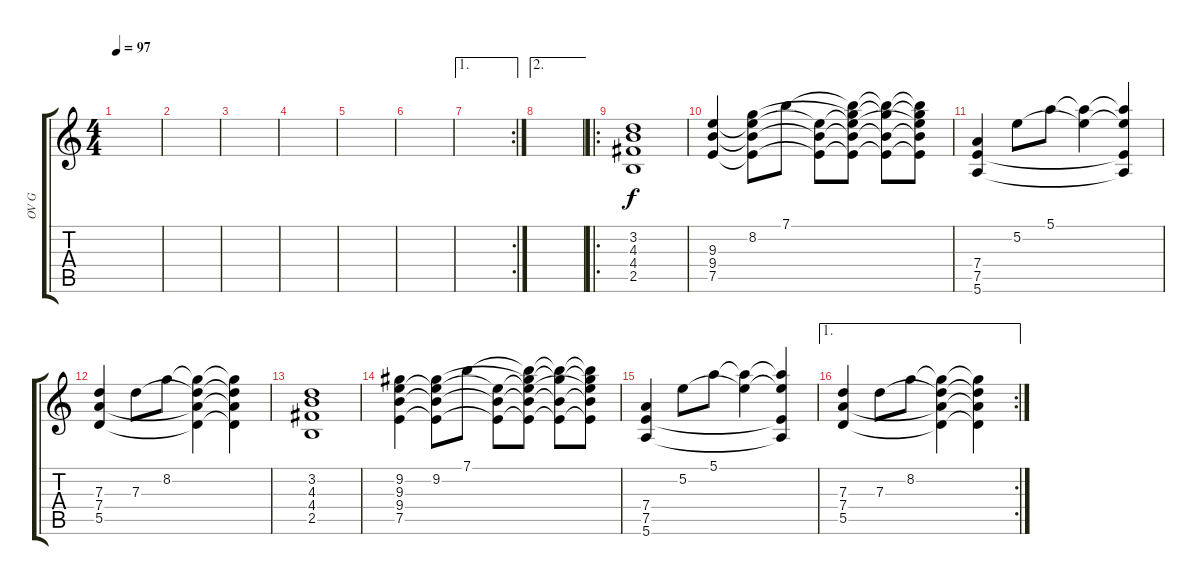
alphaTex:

\track ("OV G" "OV G") {instrument overdrivenguitar}
\staff {score tabs}
\tuning (E4 B3 G3 D3 A2 E2) {hide}
\ts (4 4)
\tempo 97
\clef g2
\ks c
|
|
|
|
|
|
\ae 1
\rc 2
|
\ae 2
|
\ro
(3.2 4.3 4.4 2.5).1 |
(9.3 9.4 7.5).4 (8.2 9.3{t} 9.4{t} 7.5{t}).8 7.1.8 (9.3{t} 9.4{t} 7.5{t}).8 (7.1{t} 8.2{t} 9.3{t} 9.4{t} 7.5{t}).8 (7.1{t} 8.2{t} 9.4{t} 7.5{t}).8 (7.1{t} 8.2{t} 9.3{t} 9.4{t} 7.5{t}).8 |
(7.4 7.5 5.6).4 5.2.8 5.1.8 (5.1{t} 5.2{t}).4 (5.1{t} 5.2{t} 7.5{t} 5.6{t}).4 |
(7.3 7.4 5.5).4 7.3.8 8.2.8 (8.2{t} 7.3{t} 7.4{t} 5.5{t}).4 (8.2{t} 7.3{t} 7.4{t} 5.5{t}).4 |
(3.2 4.3 4.4 2.5).1 |
(9.2 9.3 9.4 7.5).4 (9.2 9.3{t} 9.4{t} 7.5{t}).8 7.1.8 (9.3{t} 9.4{t} 7.5{t}).8 (7.1{t} 9.2{t} 9.3{t} 9.4{t} 7.5{t}).8 (7.1{t} 9.2{t} 9.4{t} 7.5{t}).8 (7.1{t} 9.2{t} 9.3{t} 9.4{t} 7.5{t}).8 |
(7.4 7.5 5.6).4 5.2.8 5.1.8 (5.1{t} 5.2{t}).4 (5.1{t} 5.2{t} 7.5{t} 5.6{t}).4 |
\ae 1
\rc 2
(7.3 7.4 5.5).4 7.3.8 8.2.8 (8.2{t} 7.3{t} 7.4{t} 5.5{t}).4 (8.2{t} 7.3{t} 7.4{t} 5.5{t}).4
